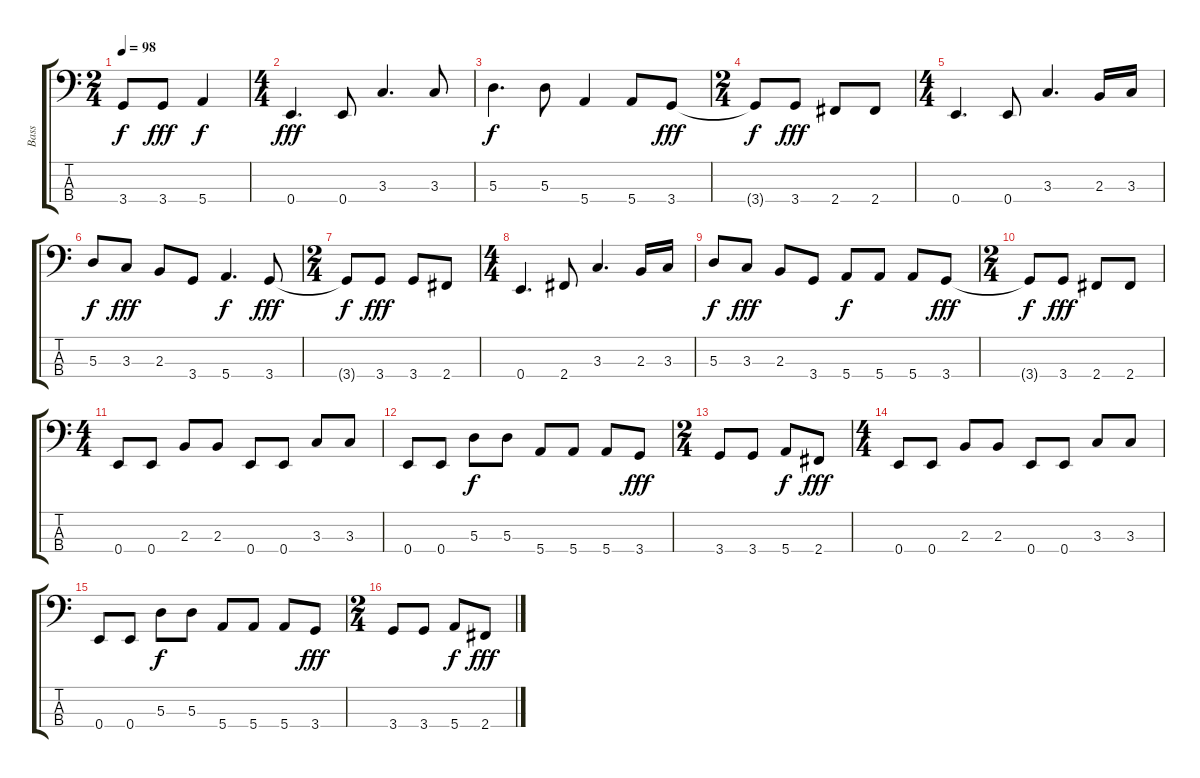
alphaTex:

\track ("Bass" "Bass") {instrument electricbassfinger}
\staff {score tabs}
\tuning (G2 D2 A1 E1) {hide}
\ts (2 4)
\tempo 98
\clef f4
\ks c
3.4{t}.8{dy f} 3.4.8{dy fff} 5.4.4{dy f} |
\ts (4 4)
0.4.4{d dy fff} 0.4.8 3.3.4{d} 3.3.8 |
5.3.4{d dy f} 5.3.8 5.4.4 5.4.8 3.4.8{dy fff} |
\ts (2 4)
3.4{t}.8{dy f} 3.4.8{dy fff} 2.4.8 2.4.8 |
\ts (4 4)
0.4.4{d} 0.4.8 3.3.4{d} 2.3.16 3.3.16 |
5.3.8{dy f} 3.3.8{dy fff} 2.3.8 3.4.8 5.4.4{d dy f} 3.4.8{dy fff} |
\ts (2 4)
3.4{t}.8{dy f} 3.4.8{dy fff} 3.4.8 2.4.8 |
\ts (4 4)
0.4.4{d} 2.4.8 3.3.4{d} 2.3.16 3.3.16 |
5.3.8{dy f} 3.3.8{dy fff} 2.3.8 3.4.8 5.4.8{dy f} 5.4.8 5.4.8 3.4.8{dy fff} |
\ts (2 4)
3.4{t}.8{dy f} 3.4.8{dy fff} 2.4.8 2.4.8 |
\ts (4 4)
0.4.8 0.4.8 2.3.8 2.3.8 0.4.8 0.4.8 3.3.8 3.3.8 |
0.4.8 0.4.8 5.3.8{dy f} 5.3.8 5.4.8 5.4.8 5.4.8 3.4.8{dy fff} |
\ts (2 4)
3.4.8 3.4.8 5.4.8{dy f} 2.4.8{dy fff} |
\ts (4 4)
0.4.8 0.4.8 2.3.8 2.3.8 0.4.8 0.4.8 3.3.8 3.3.8 |
0.4.8 0.4.8 5.3.8{dy f} 5.3.8 5.4.8 5.4.8 5.4.8 3.4.8{dy fff} |
\ts (2 4)
3.4.8 3.4.8 5.4.8{dy f} 2.4.8{dy fff}
